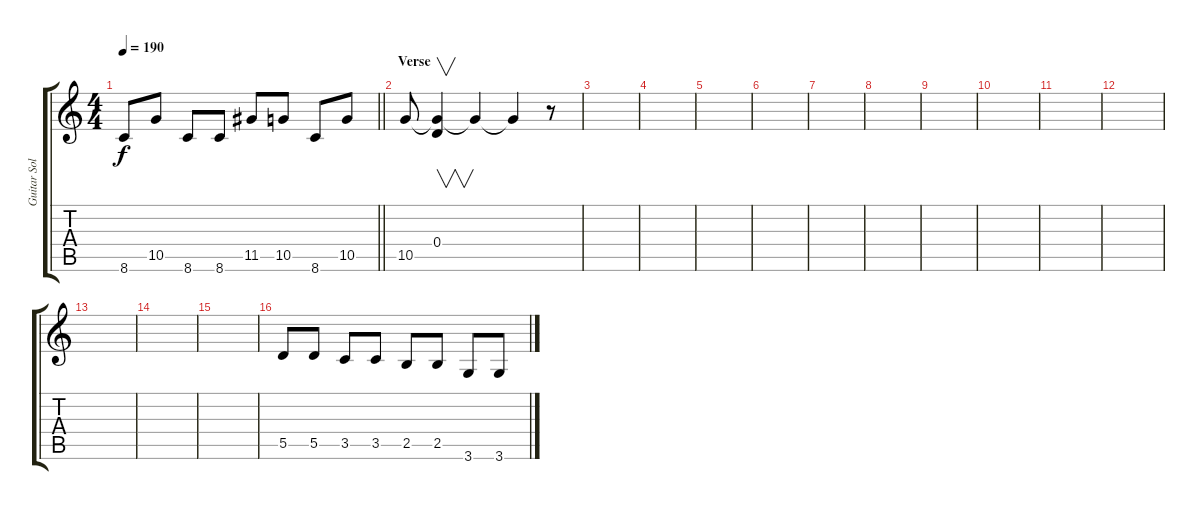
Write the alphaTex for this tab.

\track ("Guitar Solo A" "Guitar Sol") {instrument distortionguitar}
\staff {score tabs}
\tuning (E4 B3 G3 D3 A2 E2) {hide}
\ts (4 4)
\tempo 190
\clef g2
\barLineRight lightlight
\ks c
8.6.8{dy f} 10.5.8 8.6.8 8.6.8 11.5.8 10.5.8 8.6.8 10.5.8 |
\section ("" "Verse ")
10.5.8 (0.4 10.5{t}).4{v} 10.5{t}.4 10.5{t}.4 r.8 |
|
|
|
|
|
|
|
|
|
|
|
|
|
5.5.8 5.5.8 3.5.8 3.5.8 2.5.8 2.5.8 3.6.8 3.6.8
